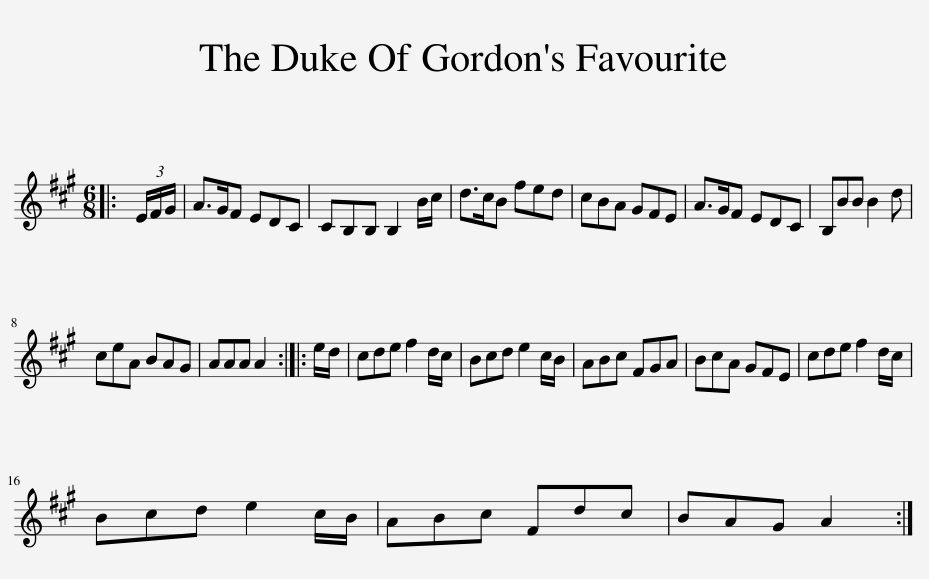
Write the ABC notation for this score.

X:1
L:1/8
M:6/8
I:linebreak $
K:A
V:1 treble
V:1
|: (3E/F/G/ | A>GF EDC | CB,B, B,2 B/c/ | d>cB fed | cBA GFE | %5
 A>GF EDC | B,BB B2 d |$ ceA BAG | AAA A2 :: e/d/ | %10
 cde f2 d/c/ | Bcd e2 c/B/ | ABc FGA | BcA GFE | cde f2 d/c/ |$ %15
 Bcd e2 c/B/ | ABc Fdc | BAG A2 :| %18
